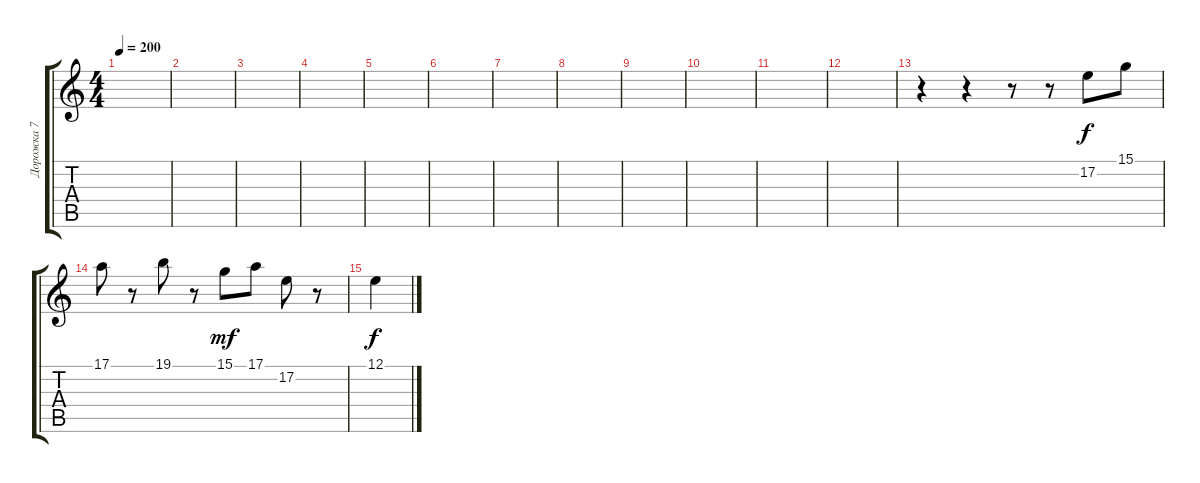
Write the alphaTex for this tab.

\track ("Дорожка 7" "Дорожка 7") {instrument lead1square}
\staff {score tabs}
\tuning (E4 B3 G3 D3 A2 E2) {hide}
\ts (4 4)
\tempo 200
\clef g2
\ks c
|
|
|
|
|
|
|
|
|
|
|
|
r.4 r.4 r.8 r.8 17.2.8 15.1.8 |
17.1.8 r.8 19.1.8{dy f} r.8 15.1.8{dy mf} 17.1.8 17.2.8 r.8 |
12.1.4{dy f}
